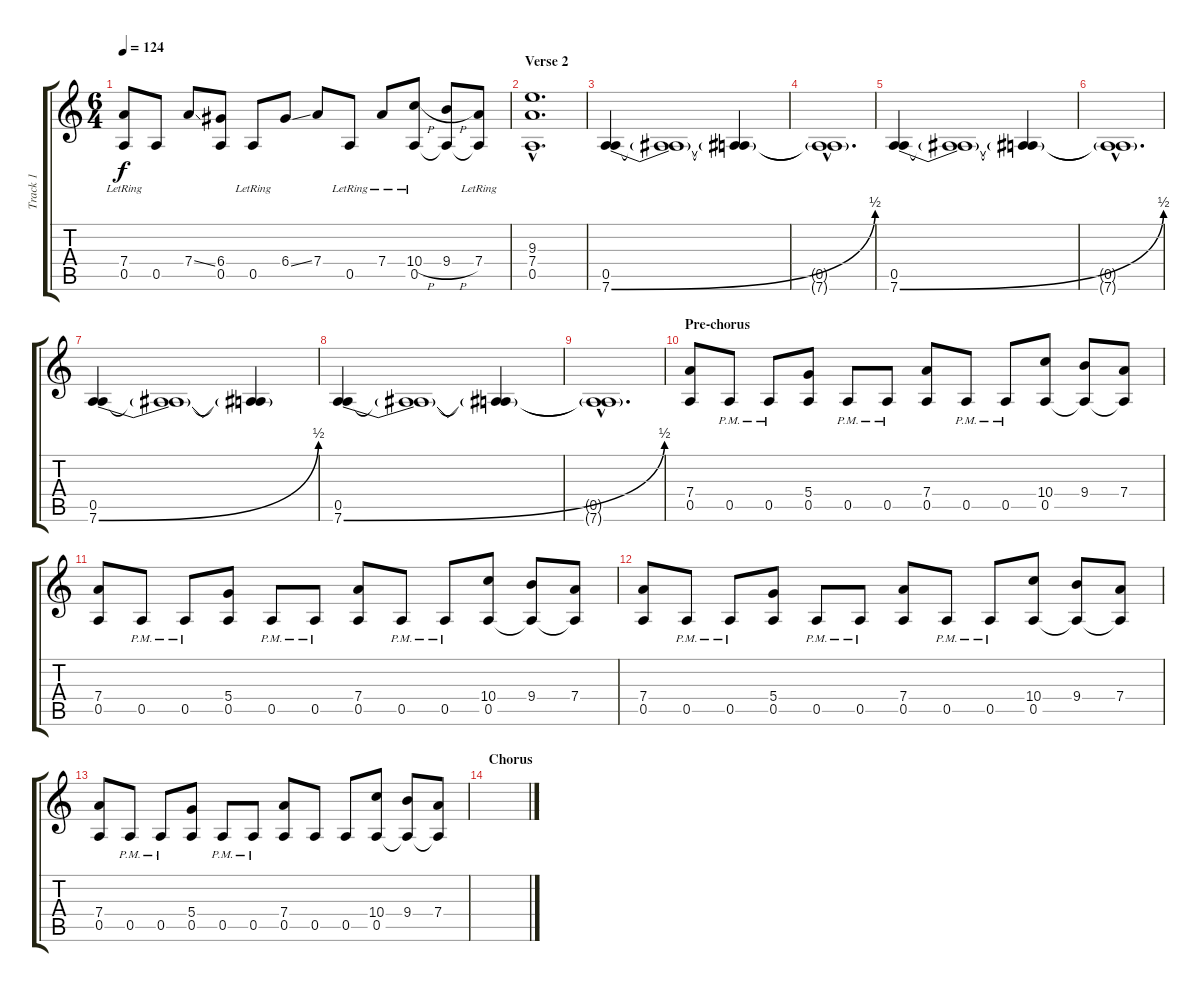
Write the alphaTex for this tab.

\track ("Track 1" "Track 1") {instrument overdrivenguitar}
\staff {score tabs}
\tuning (E4 B3 G3 D3 A2 D2) {hide}
\ts (6 4)
\tempo 124
\clef g2
\ks c
(7.4{lr} 0.5).8{dy f} 0.5.8 7.4{ss}.8 (6.4 0.5).8 0.5{lr}.8 6.4{ss}.8 7.4.8 0.5{lr}.8 7.4{lr}.8 (10.4{h} 0.5{lr}).8 (9.4{h} 0.5{t}).8 (7.4{lr} 0.5{t}).8 |
\section ("" "Verse 2")
(9.3{hac} 7.4{hac} 0.5{hac}).1{d volume 0} |
(0.5 7.6{be (bend 0 0 60 2)}).4{volume 10} (0.5{t} 7.6{t}).1{volume 0} (0.5{t} 7.6{t}).4 |
(0.5{hac t} 7.6{hac t}).1{d} |
(0.5 7.6{be (bend 0 0 60 2)}).4{volume 10} (0.5{t} 7.6{t}).1{volume 0} (0.5{t} 7.6{t}).4 |
(0.5{hac t} 7.6{hac t}).1{d} |
(0.5 7.6{be (bend 0 0 60 2)}).4{volume 10} (0.5{t} 7.6{t}).1{volume 0} (0.5{t} 7.6{t}).4 |
(0.5 7.6{be (bend 0 0 60 2)}).4{volume 10} (0.5{t} 7.6{t}).1{volume 0} (0.5{t} 7.6{t}).4 |
(0.5{hac t} 7.6{hac t}).1{d volume 12} |
\section ("" "Pre-chorus")
(7.4 0.5).8 0.5{pm}.8 0.5{pm}.8 (5.4 0.5).8 0.5{pm}.8 0.5{pm}.8 (7.4 0.5).8 0.5{pm}.8 0.5{pm}.8 (10.4 0.5).8 (9.4 0.5{t}).8 (7.4 0.5{t}).8 |
(7.4 0.5).8 0.5{pm}.8 0.5{pm}.8 (5.4 0.5).8 0.5{pm}.8 0.5{pm}.8 (7.4 0.5).8 0.5{pm}.8 0.5{pm}.8 (10.4 0.5).8 (9.4 0.5{t}).8 (7.4 0.5{t}).8 |
(7.4 0.5).8 0.5{pm}.8 0.5{pm}.8 (5.4 0.5).8 0.5{pm}.8 0.5{pm}.8 (7.4 0.5).8 0.5{pm}.8 0.5{pm}.8 (10.4 0.5).8 (9.4 0.5{t}).8 (7.4 0.5{t}).8 |
(7.4 0.5).8{volume 14} 0.5{pm}.8 0.5{pm}.8 (5.4 0.5).8 0.5{pm}.8 0.5{pm}.8 (7.4 0.5).8 0.5.8 0.5.8 (10.4 0.5).8 (9.4 0.5{t}).8 (7.4 0.5{t}).8 |
\section ("" "Chorus")
